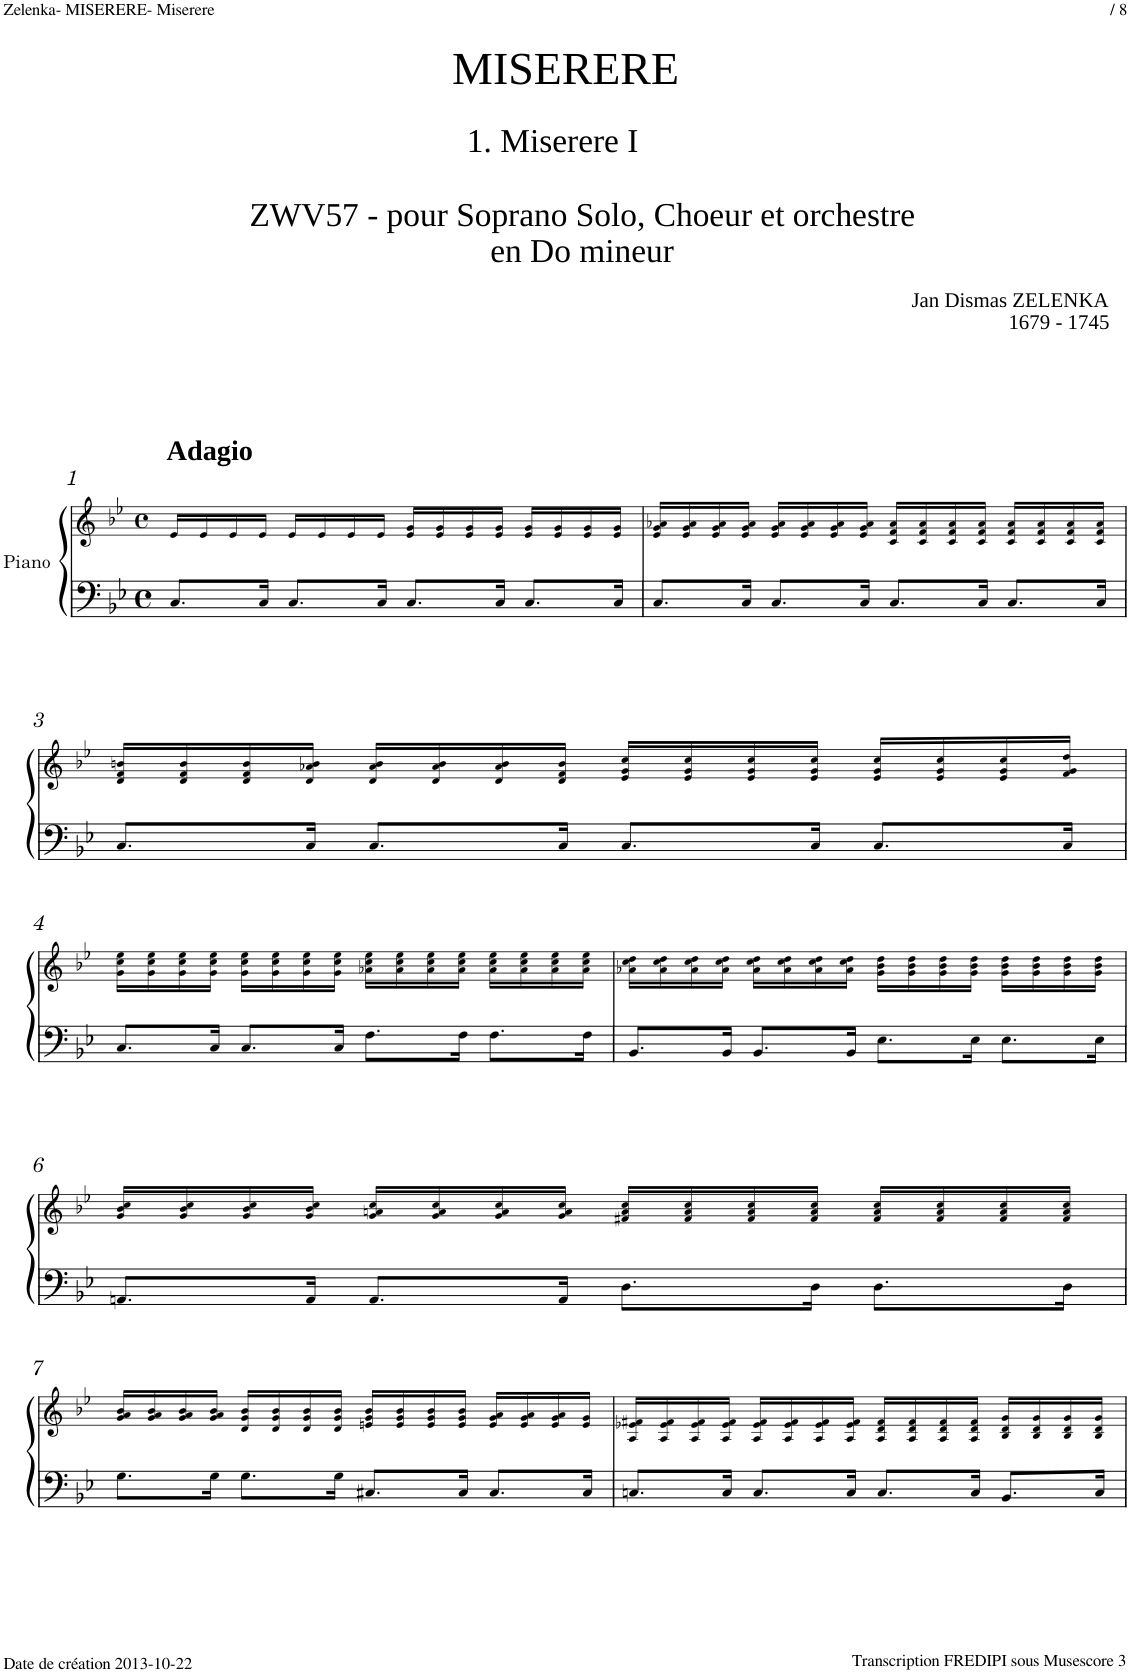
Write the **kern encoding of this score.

**kern	**kern	**kern	**kern	**kern	**kern
*part5	*part5	*part4	*part3	*part2	*part1
*staff6	*staff5	*staff4	*staff3	*staff2	*staff1
*I"Piano	*	*I"Basse	*I"Ténor	*I"Alto	*I"Soprano
*I'Pno	*	*	*I'T.	*	*
*	*stria5	*	*	*	*
*clefF4	*clefG2	*clefF4	*clefGv2	*clefG2	*clefG2
*k[b-e-]	*k[b-e-]	*k[b-e-]	*k[b-e-]	*k[b-e-]	*k[b-e-]
*M4/4	*M4/4	*M4/4	*M4/4	*M4/4	*M4/4
*met(c)	*met(c)	*met(c)	*met(c)	*met(c)	*met(c)
=1	=1	=1	=1	=1	=1
!	!	!	!	!	!LO:TX:a:B:t=Adagio
8.C!/L	16e-!/LL	1r	1r	1r	1r
.	16e-!/	.	.	.	.
.	16e-!/	.	.	.	.
16C!/Jk	16e-!/JJ	.	.	.	.
8.C!/L	16e-!/LL	.	.	.	.
.	16e-!/	.	.	.	.
.	16e-!/	.	.	.	.
16C!/Jk	16e-!/JJ	.	.	.	.
8.C!/L	16e-!/ 16g!/LL	.	.	.	.
.	16e-!/ 16g!/	.	.	.	.
.	16e-!/ 16g!/	.	.	.	.
16C!/Jk	16e-!/ 16g!/JJ	.	.	.	.
8.C!/L	16e-!/ 16g!/LL	.	.	.	.
.	16e-!/ 16g!/	.	.	.	.
.	16e-!/ 16g!/	.	.	.	.
16C!/Jk	16e-!/ 16g!/JJ	.	.	.	.
=2	=2	=2	=2	=2	=2
8.C!/L	16e-!/ 16g!/ 16a-X!/LL	1r	1r	1r	1r
.	16e-!/ 16g!/ 16a-!/	.	.	.	.
.	16e-!/ 16g!/ 16a-!/	.	.	.	.
16C!/Jk	16e-!/ 16g!/ 16a-!/JJ	.	.	.	.
8.C!/L	16e-!/ 16g!/ 16a-!/LL	.	.	.	.
.	16e-!/ 16g!/ 16a-!/	.	.	.	.
.	16e-!/ 16g!/ 16a-!/	.	.	.	.
16C!/Jk	16e-!/ 16g!/ 16a-!/JJ	.	.	.	.
8.C!/L	16c!/ 16f!/ 16a-!/LL	.	.	.	.
.	16c!/ 16f!/ 16a-!/	.	.	.	.
.	16c!/ 16f!/ 16a-!/	.	.	.	.
16C!/Jk	16c!/ 16f!/ 16a-!/JJ	.	.	.	.
8.C!/L	16c!/ 16f!/ 16a-!/LL	.	.	.	.
.	16c!/ 16f!/ 16a-!/	.	.	.	.
.	16c!/ 16f!/ 16a-!/	.	.	.	.
16C!/Jk	16c!/ 16f!/ 16a-!/JJ	.	.	.	.
!!LO:LB:g=z
=3	=3	=3	=3	=3	=3
8.C!/L	16d!/ 16f!/ 16bn!/LL	1r	1r	1r	1r
.	16d!/ 16f!/ 16b!/	.	.	.	.
.	16d!/ 16f!/ 16b!/	.	.	.	.
16C!/Jk	16d!/ 16a-X!/ 16b!/JJ	.	.	.	.
8.C!/L	16d!/ 16a-!/ 16b!/LL	.	.	.	.
.	16d!/ 16a-!/ 16b!/	.	.	.	.
.	16d!/ 16a-!/ 16b!/	.	.	.	.
16C!/Jk	16d!/ 16f!/ 16b!/JJ	.	.	.	.
8.C!/L	16e-!/ 16g!/ 16cc!/LL	.	.	.	.
.	16e-!/ 16g!/ 16cc!/	.	.	.	.
.	16e-!/ 16g!/ 16cc!/	.	.	.	.
16C!/Jk	16e-!/ 16g!/ 16cc!/JJ	.	.	.	.
8.C!/L	16e-!/ 16g!/ 16cc!/LL	.	.	.	.
.	16e-!/ 16g!/ 16cc!/	.	.	.	.
.	16e-!/ 16g!/ 16cc!/	.	.	.	.
16C!/Jk	16f!/ 16g!/ 16dd!/JJ	.	.	.	.
!!LO:LB:g=z
=4	=4	=4	=4	=4	=4
8.C!/L	16g!\ 16cc!\ 16ee-!\LL	1r	1r	1r	1r
.	16g!\ 16cc!\ 16ee-!\	.	.	.	.
.	16g!\ 16cc!\ 16ee-!\	.	.	.	.
16C!/Jk	16g!\ 16cc!\ 16ee-!\JJ	.	.	.	.
8.C!/L	16g!\ 16cc!\ 16ee-!\LL	.	.	.	.
.	16g!\ 16cc!\ 16ee-!\	.	.	.	.
.	16g!\ 16cc!\ 16ee-!\	.	.	.	.
16C!/Jk	16g!\ 16cc!\ 16ee-!\JJ	.	.	.	.
8.F!\L	16a-X!\ 16cc!\ 16ee-!\LL	.	.	.	.
.	16a-!\ 16cc!\ 16ee-!\	.	.	.	.
.	16a-!\ 16cc!\ 16ee-!\	.	.	.	.
16F!\Jk	16a-!\ 16cc!\ 16ee-!\JJ	.	.	.	.
8.F!\L	16a-!\ 16cc!\ 16ee-!\LL	.	.	.	.
.	16a-!\ 16cc!\ 16ee-!\	.	.	.	.
.	16a-!\ 16cc!\ 16ee-!\	.	.	.	.
16F!\Jk	16a-!\ 16cc!\ 16ee-!\JJ	.	.	.	.
=5	=5	=5	=5	=5	=5
8.BB-!/L	16a-X!\ 16cc!\ 16dd!\LL	1r	1r	1r	1r
.	16a-!\ 16cc!\ 16dd!\	.	.	.	.
.	16a-!\ 16cc!\ 16dd!\	.	.	.	.
16BB-!/Jk	16a-!\ 16cc!\ 16dd!\JJ	.	.	.	.
8.BB-!/L	16a-!\ 16cc!\ 16dd!\LL	.	.	.	.
.	16a-!\ 16cc!\ 16dd!\	.	.	.	.
.	16a-!\ 16cc!\ 16dd!\	.	.	.	.
16BB-!/Jk	16a-!\ 16cc!\ 16dd!\JJ	.	.	.	.
8.E-!\L	16g!\ 16b-!\ 16dd!\LL	.	.	.	.
.	16g!\ 16b-!\ 16dd!\	.	.	.	.
.	16g!\ 16b-!\ 16dd!\	.	.	.	.
16E-!\Jk	16g!\ 16b-!\ 16dd!\JJ	.	.	.	.
8.E-!\L	16g!\ 16b-!\ 16dd!\LL	.	.	.	.
.	16g!\ 16b-!\ 16dd!\	.	.	.	.
.	16g!\ 16b-!\ 16dd!\	.	.	.	.
16E-!\Jk	16g!\ 16b-!\ 16dd!\JJ	.	.	.	.
!!LO:LB:g=z
=6	=6	=6	=6	=6	=6
8.AAn!/L	16g!/ 16b-!/ 16cc!/LL	1r	1r	1r	1r
.	16g!/ 16b-!/ 16cc!/	.	.	.	.
.	16g!/ 16b-!/ 16cc!/	.	.	.	.
16AA!/Jk	16g!/ 16b-!/ 16cc!/JJ	.	.	.	.
8.AA!/L	16g!/ 16an!/ 16cc!/LL	.	.	.	.
.	16g!/ 16a!/ 16cc!/	.	.	.	.
.	16g!/ 16a!/ 16cc!/	.	.	.	.
16AA!/Jk	16g!/ 16a!/ 16cc!/JJ	.	.	.	.
8.D!\L	16f#X!/ 16a!/ 16cc!/LL	.	.	.	.
.	16f#!/ 16a!/ 16cc!/	.	.	.	.
.	16f#!/ 16a!/ 16cc!/	.	.	.	.
16D!\Jk	16f#!/ 16a!/ 16cc!/JJ	.	.	.	.
8.D!\L	16f#!/ 16a!/ 16cc!/LL	.	.	.	.
.	16f#!/ 16a!/ 16cc!/	.	.	.	.
.	16f#!/ 16a!/ 16cc!/	.	.	.	.
16D!\Jk	16f#!/ 16a!/ 16cc!/JJ	.	.	.	.
!!LO:LB:g=z
=7	=7	=7	=7	=7	=7
8.G!\L	16g!/ 16a!/ 16b-!/LL	1r	1r	1r	1r
.	16g!/ 16a!/ 16b-!/	.	.	.	.
.	16g!/ 16a!/ 16b-!/	.	.	.	.
16G!\Jk	16g!/ 16a!/ 16b-!/JJ	.	.	.	.
8.G!\L	16d!/ 16g!/ 16b-!/LL	.	.	.	.
.	16d!/ 16g!/ 16b-!/	.	.	.	.
.	16d!/ 16g!/ 16b-!/	.	.	.	.
16G!\Jk	16d!/ 16g!/ 16b-!/JJ	.	.	.	.
8.C#X!/L	16en!/ 16g!/ 16b-!/LL	.	.	.	.
.	16e!/ 16g!/ 16b-!/	.	.	.	.
.	16e!/ 16g!/ 16b-!/	.	.	.	.
16C#!/Jk	16e!/ 16g!/ 16b-!/JJ	.	.	.	.
8.C#!/L	16e!/ 16g!/ 16a!/LL	.	.	.	.
.	16e!/ 16g!/ 16a!/	.	.	.	.
.	16e!/ 16g!/ 16a!/	.	.	.	.
16C#!/Jk	16e!/ 16g!/JJ	.	.	.	.
=8	=8	=8	=8	=8	=8
8.Cn!/L	16A!/ 16e-X!/ 16f#X!/LL	1r	1r	1r	1r
.	16A!/ 16e-!/ 16f#!/	.	.	.	.
.	16A!/ 16e-!/ 16f#!/	.	.	.	.
16C!/Jk	16A!/ 16e-!/ 16f#!/JJ	.	.	.	.
8.C!/L	16A!/ 16e-!/ 16f#!/LL	.	.	.	.
.	16A!/ 16e-!/ 16f#!/	.	.	.	.
.	16A!/ 16e-!/ 16f#!/	.	.	.	.
16C!/Jk	16A!/ 16e-!/ 16f#!/JJ	.	.	.	.
8.C!/L	16A!/ 16d!/ 16f#!/LL	.	.	.	.
.	16A!/ 16d!/ 16f#!/	.	.	.	.
.	16A!/ 16d!/ 16f#!/	.	.	.	.
16C!/Jk	16A!/ 16d!/ 16f#!/JJ	.	.	.	.
8.BB-!/L	16B-!/ 16d!/ 16g!/LL	.	.	.	.
.	16B-!/ 16d!/ 16g!/	.	.	.	.
.	16B-!/ 16d!/ 16g!/	.	.	.	.
16C!/Jk	16B-!/ 16d!/ 16g!/JJ	.	.	.	.
=	=	=	=	=	=
*-	*-	*-	*-	*-	*-
